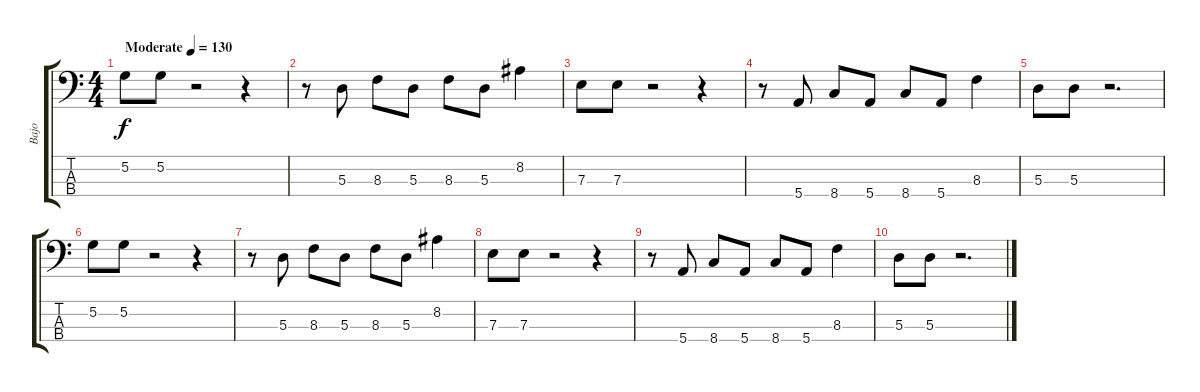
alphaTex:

\track ("Bajo" "Bajo") {instrument electricbasspick}
\staff {score tabs}
\tuning (G2 D2 A1 E1) {hide}
\ts (4 4)
\tempo (130 "Moderate")
\clef f4
\ks c
5.2.8{dy f instrument electricbasspick} 5.2.8 r.2 r.4 |
r.8 5.3.8 8.3.8 5.3.8 8.3.8 5.3.8 8.2.4 |
7.3.8 7.3.8 r.2 r.4 |
r.8 5.4.8 8.4.8 5.4.8 8.4.8 5.4.8 8.3.4 |
5.3.8 5.3.8 r.2{d} |
5.2.8 5.2.8 r.2 r.4 |
r.8 5.3.8 8.3.8 5.3.8 8.3.8 5.3.8 8.2.4 |
7.3.8 7.3.8 r.2 r.4 |
r.8 5.4.8 8.4.8 5.4.8 8.4.8 5.4.8 8.3.4 |
5.3.8 5.3.8 r.2{d}
